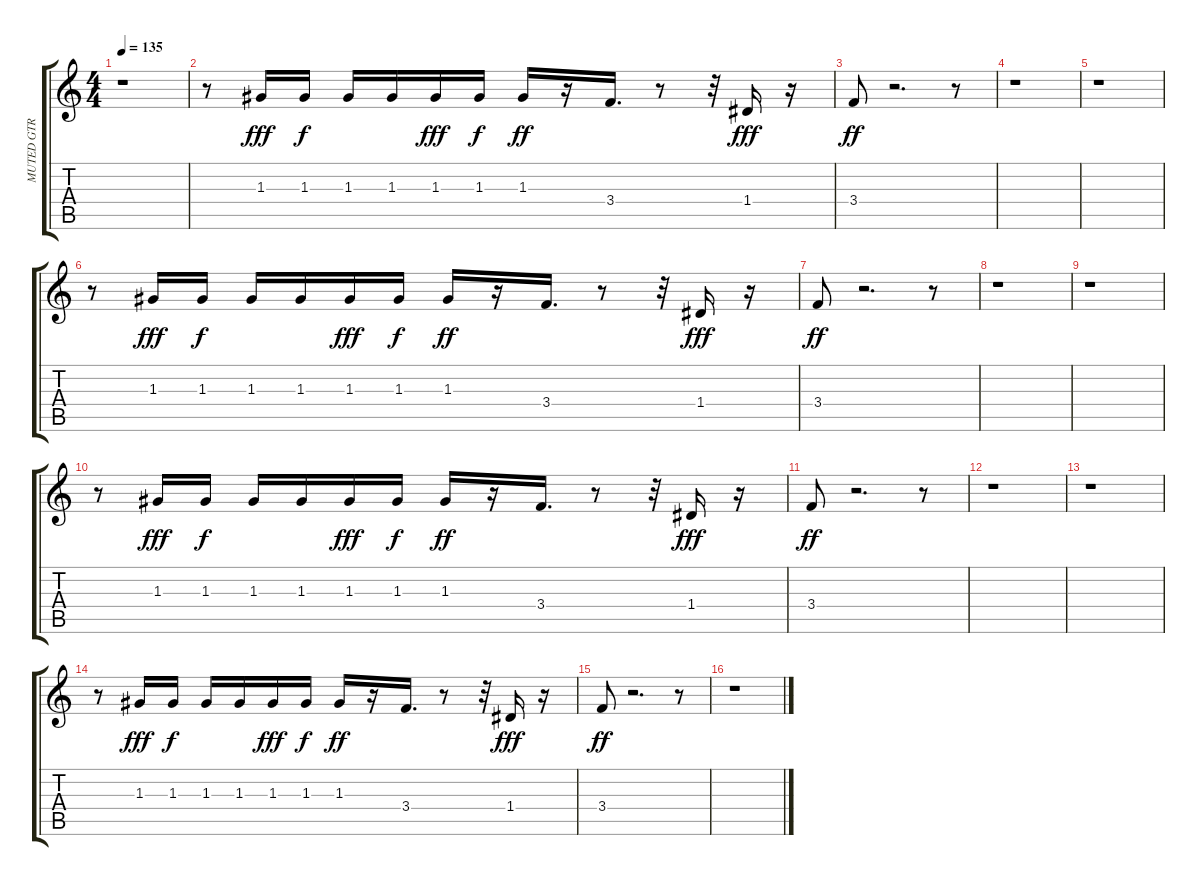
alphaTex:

\track ("MUTED GTR" "MUTED GTR") {instrument electricguitarmuted}
\staff {score tabs}
\tuning (E4 B3 G3 D3 A2 E2) {hide}
\ts (4 4)
\tempo 135
\clef g2
\ks c
r.1{dy f} |
r.8 1.3.16{dy fff} 1.3.16{dy f} 1.3.16 1.3.16 1.3.16{dy fff} 1.3.16{dy f} 1.3.16{dy ff} r.16 3.4.16{d} r.8 r.32 1.4.16{dy fff} r.16 |
3.4.8{dy ff} r.2{d} r.8 |
r.1 |
r.1 |
r.8 1.3.16{dy fff} 1.3.16{dy f} 1.3.16 1.3.16 1.3.16{dy fff} 1.3.16{dy f} 1.3.16{dy ff} r.16 3.4.16{d} r.8 r.32 1.4.16{dy fff} r.16 |
3.4.8{dy ff} r.2{d} r.8 |
r.1 |
r.1 |
r.8 1.3.16{dy fff} 1.3.16{dy f} 1.3.16 1.3.16 1.3.16{dy fff} 1.3.16{dy f} 1.3.16{dy ff} r.16 3.4.16{d} r.8 r.32 1.4.16{dy fff} r.16 |
3.4.8{dy ff} r.2{d} r.8 |
r.1 |
r.1 |
r.8 1.3.16{dy fff} 1.3.16{dy f} 1.3.16 1.3.16 1.3.16{dy fff} 1.3.16{dy f} 1.3.16{dy ff} r.16 3.4.16{d} r.8 r.32 1.4.16{dy fff} r.16 |
3.4.8{dy ff} r.2{d} r.8 |
r.1
